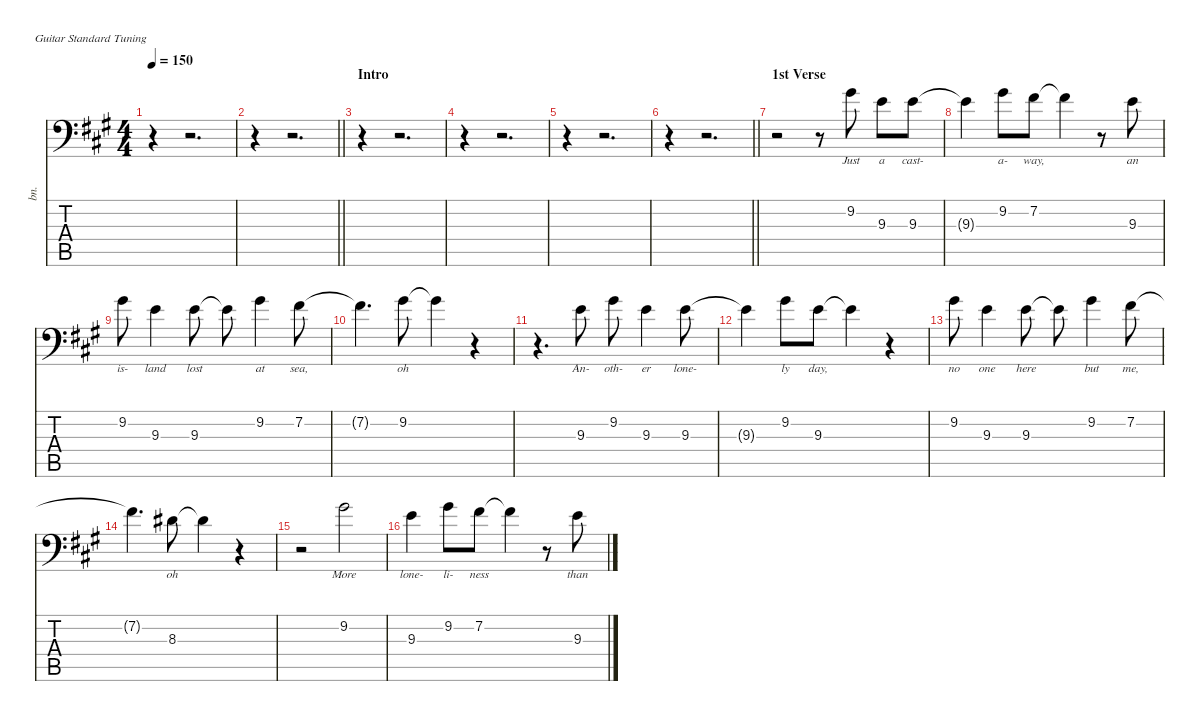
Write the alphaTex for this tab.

\defaultSystemsLayout 4
\hideDynamics
\bracketExtendMode nobrackets
\otherSystemsTrackNameOrientation horizontal
\track ("Vocals" "bn.") {instrument bassoon}
\staff {score tabs}
\tuning (E4 B3 G3 D3 A2 E2)
\ts (4 4)
\beaming (8 2 2 2 2)
\tempo 150
\clef f4
\ks a
r.4{dy mf instrument bassoon beam Down} r.2{d beam Down} |
\barLineRight lightlight
r.4{beam Down} r.2{d beam Down} |
\section ("" "Intro")
r.4{beam Down} r.2{d beam Down} |
r.4{beam Down} r.2{d beam Down} |
r.4{beam Down} r.2{d beam Down} |
\barLineRight lightlight
r.4{beam Down} r.2{d beam Down} |
\section ("" "1st Verse")
r.2{beam Down} r.8{beam Down} 9.2{acc #}.8{lyrics (0 "Just") lyrics (1 "") lyrics (2 "") lyrics (3 "") lyrics (4 "") beam Down} 9.3{acc forcenatural}.8{lyrics (0 "a") lyrics (1 "") lyrics (2 "") lyrics (3 "") lyrics (4 "") beam Down} 9.3{acc forcenatural}.8{lyrics (0 "cast-") lyrics (1 "") lyrics (2 "") lyrics (3 "") lyrics (4 "") beam Down} |
9.3{t acc forcenatural}.4{beam Down} 9.2{acc #}.8{lyrics (0 "a-") lyrics (1 "") lyrics (2 "") lyrics (3 "") lyrics (4 "") beam Down} 7.2{acc #}.8{lyrics (0 "way,") lyrics (1 "") lyrics (2 "") lyrics (3 "") lyrics (4 "") beam Down} 7.2{t acc #}.4{beam Down} r.8{beam Down} 9.3{acc forcenatural}.8{lyrics (0 "an") lyrics (1 "") lyrics (2 "") lyrics (3 "") lyrics (4 "") beam Down} |
9.2{acc #}.8{lyrics (0 "is-") lyrics (1 "") lyrics (2 "") lyrics (3 "") lyrics (4 "") beam Down} 9.3{acc forcenatural}.4{lyrics (0 "land") lyrics (1 "") lyrics (2 "") lyrics (3 "") lyrics (4 "") beam Down} 9.3{acc forcenatural}.8{lyrics (0 "lost") lyrics (1 "") lyrics (2 "") lyrics (3 "") lyrics (4 "") beam Down} 9.3{t acc forcenatural}.8{beam Down} 9.2{acc #}.4{lyrics (0 "at") lyrics (1 "") lyrics (2 "") lyrics (3 "") lyrics (4 "") beam Down} 7.2{acc #}.8{lyrics (0 "sea,") lyrics (1 "") lyrics (2 "") lyrics (3 "") lyrics (4 "") beam Down} |
7.2{t acc #}.4{d beam Down} 9.2{acc #}.8{lyrics (0 "oh") lyrics (1 "") lyrics (2 "") lyrics (3 "") lyrics (4 "") beam Down} 9.2{t acc #}.4{beam Down} r.4{beam Down} |
r.4{d beam Down} 9.3{acc forcenatural}.8{lyrics (0 "An-") lyrics (1 "") lyrics (2 "") lyrics (3 "") lyrics (4 "") beam Down} 9.2{acc #}.8{lyrics (0 "oth-") lyrics (1 "") lyrics (2 "") lyrics (3 "") lyrics (4 "") beam Down} 9.3{acc forcenatural}.4{lyrics (0 "er") lyrics (1 "") lyrics (2 "") lyrics (3 "") lyrics (4 "") beam Down} 9.3{acc forcenatural}.8{lyrics (0 "lone-") lyrics (1 "") lyrics (2 "") lyrics (3 "") lyrics (4 "") beam Down} |
9.3{t acc forcenatural}.4{beam Down} 9.2{acc #}.8{lyrics (0 "ly") lyrics (1 "") lyrics (2 "") lyrics (3 "") lyrics (4 "") beam Down} 9.3{acc forcenatural}.8{lyrics (0 "day,") lyrics (1 "") lyrics (2 "") lyrics (3 "") lyrics (4 "") beam Down} 9.3{t acc forcenatural}.4{beam Down} r.4{beam Down} |
9.2{acc #}.8{lyrics (0 "no") lyrics (1 "") lyrics (2 "") lyrics (3 "") lyrics (4 "") beam Down} 9.3{acc forcenatural}.4{lyrics (0 "one") lyrics (1 "") lyrics (2 "") lyrics (3 "") lyrics (4 "") beam Down} 9.3{acc forcenatural}.8{lyrics (0 "here") lyrics (1 "") lyrics (2 "") lyrics (3 "") lyrics (4 "") beam Down} 9.3{t acc forcenatural}.8{beam Down} 9.2{acc #}.4{lyrics (0 "but") lyrics (1 "") lyrics (2 "") lyrics (3 "") lyrics (4 "") beam Down} 7.2{acc #}.8{lyrics (0 "me,") lyrics (1 "") lyrics (2 "") lyrics (3 "") lyrics (4 "") beam Down} |
7.2{t acc #}.4{d beam Down} 8.3{acc #}.8{lyrics (0 "oh") lyrics (1 "") lyrics (2 "") lyrics (3 "") lyrics (4 "") beam Down} 8.3{t acc #}.4{beam Down} r.4{beam Down} |
r.2{beam Down} 9.2{acc #}.2{lyrics (0 "More") lyrics (1 "") lyrics (2 "") lyrics (3 "") lyrics (4 "") beam Down} |
9.3{acc forcenatural}.4{lyrics (0 "lone-") lyrics (1 "") lyrics (2 "") lyrics (3 "") lyrics (4 "") beam Down} 9.2{acc #}.8{lyrics (0 "li-") lyrics (1 "") lyrics (2 "") lyrics (3 "") lyrics (4 "") beam Down} 7.2{acc #}.8{lyrics (0 "ness") lyrics (1 "") lyrics (2 "") lyrics (3 "") lyrics (4 "") beam Down} 7.2{t acc #}.4{beam Down} r.8{beam Down} 9.3{acc forcenatural}.8{lyrics (0 "than") lyrics (1 "") lyrics (2 "") lyrics (3 "") lyrics (4 "") beam Down}
